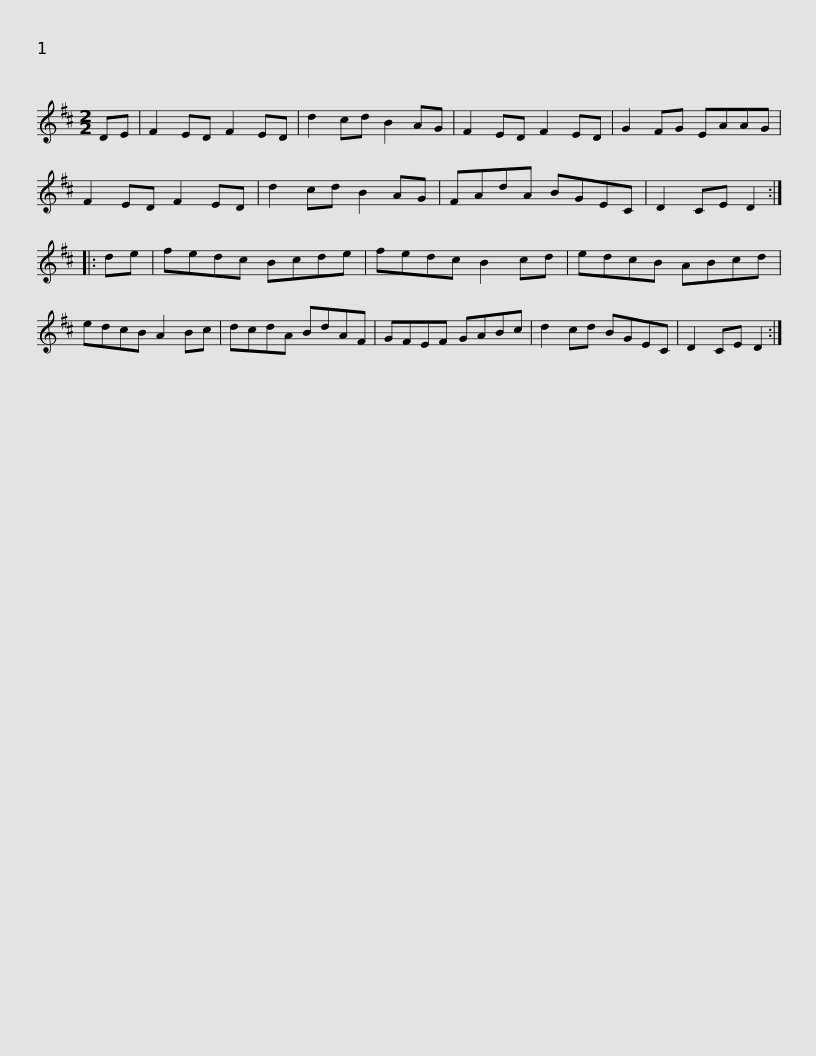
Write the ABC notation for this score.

X:1
L:1/8
M:2/2
I:linebreak $
K:D
V:1 treble
V:1
 DE | F2 ED F2 ED | d2 cd B2 AG | F2 ED F2 ED | G2 FG EAAG | %5
 F2 ED F2 ED | d2 cd B2 AG |$ FAdA BGEC | D2 CE D2 :: de | %10
 fedc Bcde | fedc B2 cd | edcB ABcd | edcB A2 Bc |$ dcdA BdAF | %15
 GFEF GABc | d2 cd BGEC | D2 CE D2 :| %18
